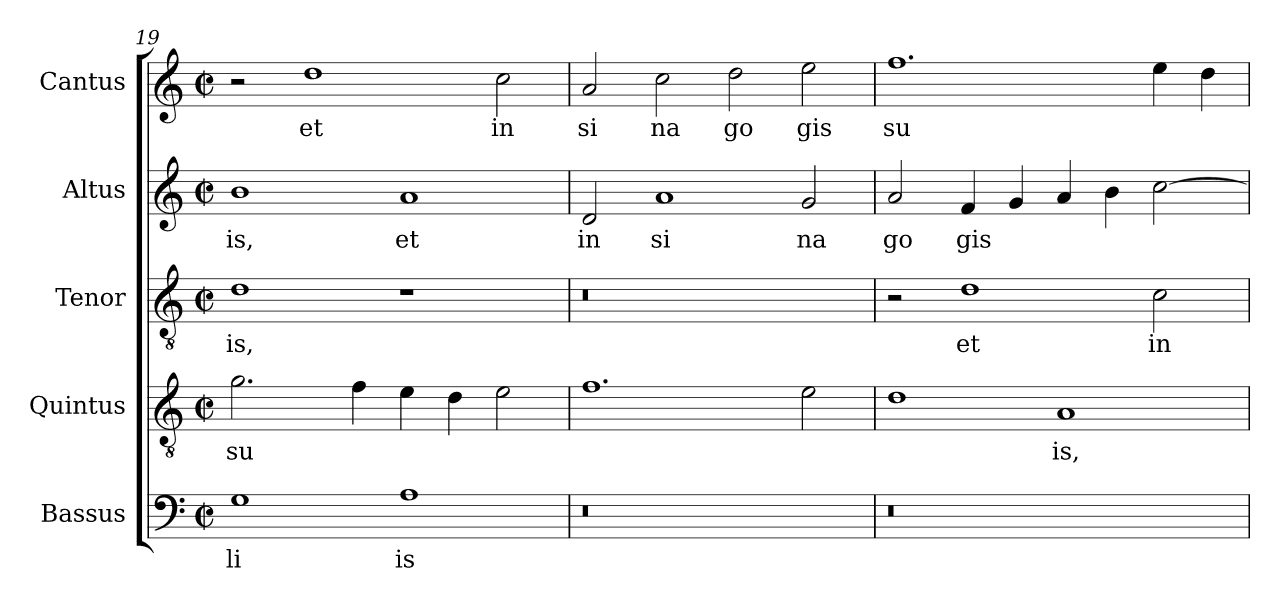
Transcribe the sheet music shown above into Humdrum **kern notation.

**kern	**text	**kern	**text	**kern	**text	**kern	**text	**kern	**text
*part5	*part5	*part4	*part4	*part3	*part3	*part2	*part2	*part1	*part1
*staff5	*staff5	*staff4	*staff4	*staff3	*staff3	*staff2	*staff2	*staff1	*staff1
*I"Bassus	*	*I"Quintus	*	*I"Tenor	*	*I"Altus	*	*I"Cantus	*
*clefF4	*	*clefGv2	*	*clefGv2	*	*clefG2	*	*clefG2	*
*M2/2	*	*M2/2	*	*M2/2	*	*M2/2	*	*M2/2	*
*met(c|)	*	*met(c|)	*	*met(c|)	*	*met(c|)	*	*met(c|)	*
=19	=19	=19	=19	=19	=19	=19	=19	=19	=19
!	!LO:LY:b:cj	!	!LO:LY:b:cj	!	!LO:LY:b:cj	!	!LO:LY:b:cj	!	!
1G	li	2.g\	su	1d	-is,	1b	is,	2r	.
!	!	!	!	!	!	!	!	!	!LO:LY:b:cj
.	.	.	.	.	.	.	.	1dd	et
.	.	4f\	.	.	.	.	.	.	.
!	!LO:LY:b:cj	!	!	!	!	!	!LO:LY:b:cj	!	!
1A	is	4e\	.	1r	.	1a	et	.	.
.	.	4d\	.	.	.	.	.	.	.
!	!	!	!	!	!	!	!	!	!LO:LY:b:cj
.	.	2e\	.	.	.	.	.	2cc\	in
!!LO:PB:g=z
=20	=20	=20	=20	=20	=20	=20	=20	=20	=20
!	!	!	!	!	!	!	!LO:LY:b:cj	!	!LO:LY:b:cj
0r	.	1.f	.	0r	.	2d/	in	2a/	si
!	!	!	!	!	!	!	!LO:LY:b:cj	!	!LO:LY:b:cj
.	.	.	.	.	.	1a	si	2cc\	na
!	!	!	!	!	!	!	!	!	!LO:LY:b:cj
.	.	.	.	.	.	.	.	2dd\	go
!	!	!	!	!	!	!	!LO:LY:b:cj	!	!LO:LY:b:cj
.	.	2e\	.	.	.	2g/	na	2ee\	gis
=21	=21	=21	=21	=21	=21	=21	=21	=21	=21
!	!	!	!	!	!	!	!LO:LY:b:cj	!	!LO:LY:b:cj
0r	.	1d	.	2r	.	2a/	go	1.ff	su
!	!	!	!	!	!LO:LY:b:cj	!	!LO:LY:b	!	!
.	.	.	.	1d	et	4f/	gis	.	.
.	.	.	.	.	.	4g/	.	.	.
!	!	!	!LO:LY:b:cj	!	!	!	!	!	!
.	.	1A	is,	.	.	4a/	.	.	.
.	.	.	.	.	.	4b\	.	.	.
!	!	!	!	!	!LO:LY:b:cj	!	!	!	!
.	.	.	.	2c\	in	[>2cc\	.	4ee\	.
.	.	.	.	.	.	.	.	4dd\	.
=	=	=	=	=	=	=	=	=	=
*-	*-	*-	*-	*-	*-	*-	*-	*-	*-
